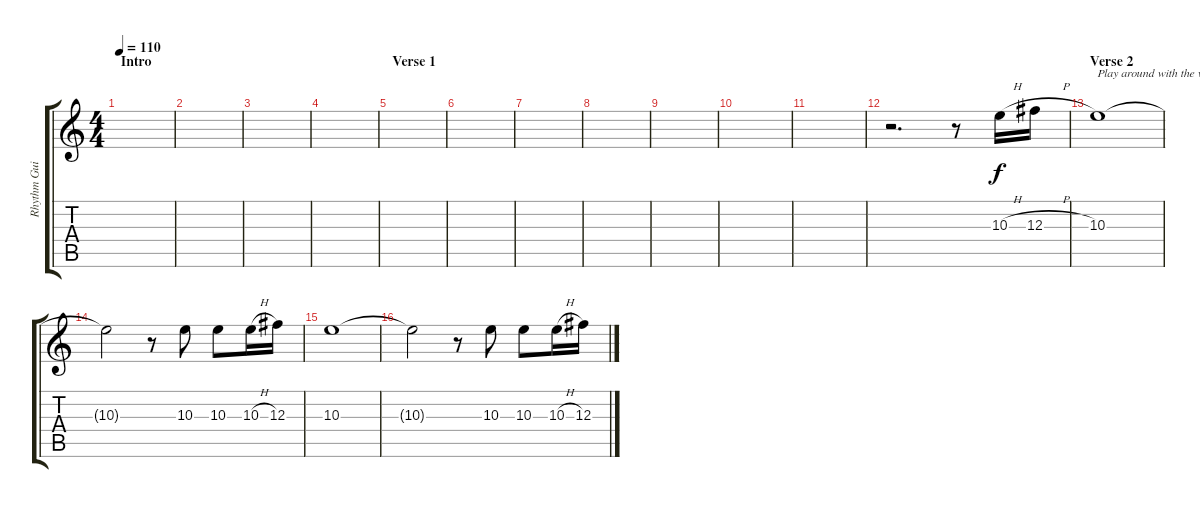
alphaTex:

\track ("Rhythm Guitar" "Rhythm Gui") {instrument distortionguitar}
\staff {score tabs}
\tuning (Eb4 Bb3 Gb3 Db3 Ab2 Eb2) {hide}
\ts (4 4)
\section ("" "Intro")
\tempo 110
\clef g2
\ks c
|
|
|
|
\section ("" "Verse 1")
|
|
|
|
|
|
|
r.2{d} r.8 10.3{h}.16 12.3{h}.16 |
\section ("" "Verse 2")
10.3.1{txt "Play around with the vibrato-bar..."} |
10.3{t}.2 r.8 10.3.8 10.3.8 10.3{h}.16 12.3.16 |
10.3.1 |
10.3{t}.2 r.8 10.3.8 10.3.8 10.3{h}.16 12.3.16
